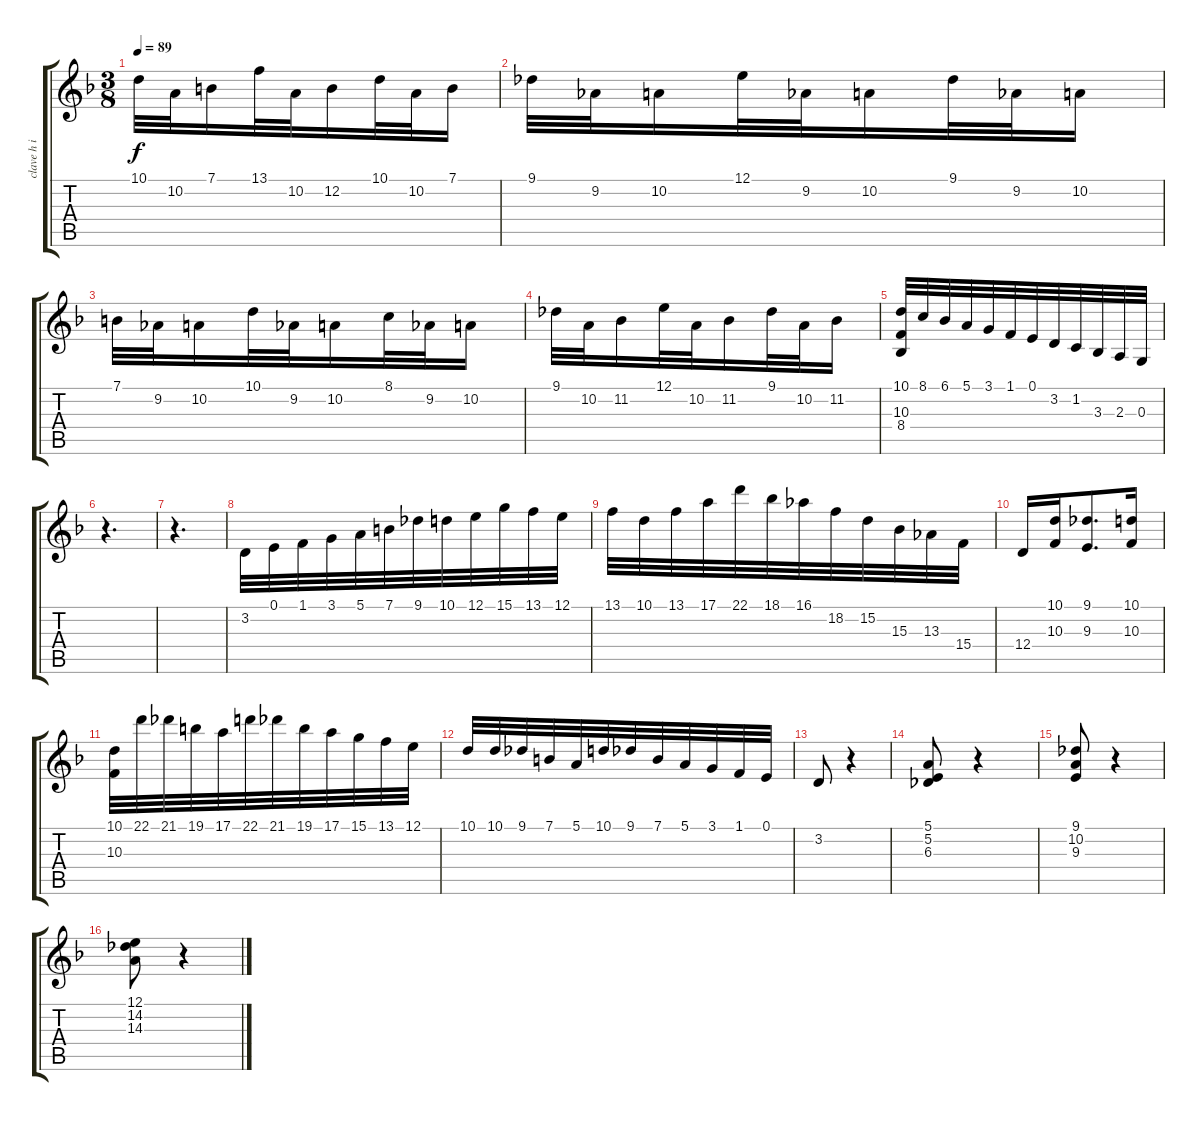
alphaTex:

\track ("clave h i" "clave h i") {instrument harpsichord}
\staff {score tabs}
\tuning (E4 B3 G3 D3 A2 E2) {hide}
\ts (3 8)
\tempo 89
\clef g2
\ks dminor
10.1.32{dy f} 10.2.32 7.1.16 13.1.32 10.2.32 12.2.16 10.1.32 10.2.32 7.1.16 |
9.1.32 9.2.32 10.2.16 12.1.32 9.2.32 10.2.16 9.1.32 9.2.32 10.2.16 |
7.1.32 9.2.32 10.2.16 10.1.32 9.2.32 10.2.16 8.1.32 9.2.32 10.2.16 |
9.1.32 10.2.32 11.2.16 12.1.32 10.2.32 11.2.16 9.1.32 10.2.32 11.2.16 |
(10.1 10.3 8.4).32 8.1.32 6.1.32 5.1.32 3.1.32 1.1.32 0.1.32 3.2.32 1.2.32 3.3.32 2.3.32 0.3.32 |
r.4{d} |
r.4{d} |
3.2.32 0.1.32 1.1.32 3.1.32 5.1.32 7.1.32 9.1.32 10.1.32 12.1.32 15.1.32 13.1.32 12.1.32 |
13.1.32 10.1.32 13.1.32 17.1.32 22.1.32 18.1.32 16.1.32 18.2.32 15.2.32 15.3.32 13.3.32 15.4.32 |
12.4.16 (10.1 10.3).16 (9.1 9.3).8{d} (10.1 10.3).16 |
(10.1 10.3).32 22.1.32 21.1.32 19.1.32 17.1.32 22.1.32 21.1.32 19.1.32 17.1.32 15.1.32 13.1.32 12.1.32 |
10.1.32 10.1.32 9.1.32 7.1.32 5.1.32 10.1.32 9.1.32 7.1.32 5.1.32 3.1.32 1.1.32 0.1.32 |
3.2.8 r.4 |
(5.1 5.2 6.3).8 r.4 |
(9.1 10.2 9.3).8 r.4 |
(12.1 14.2 14.3).8 r.4
